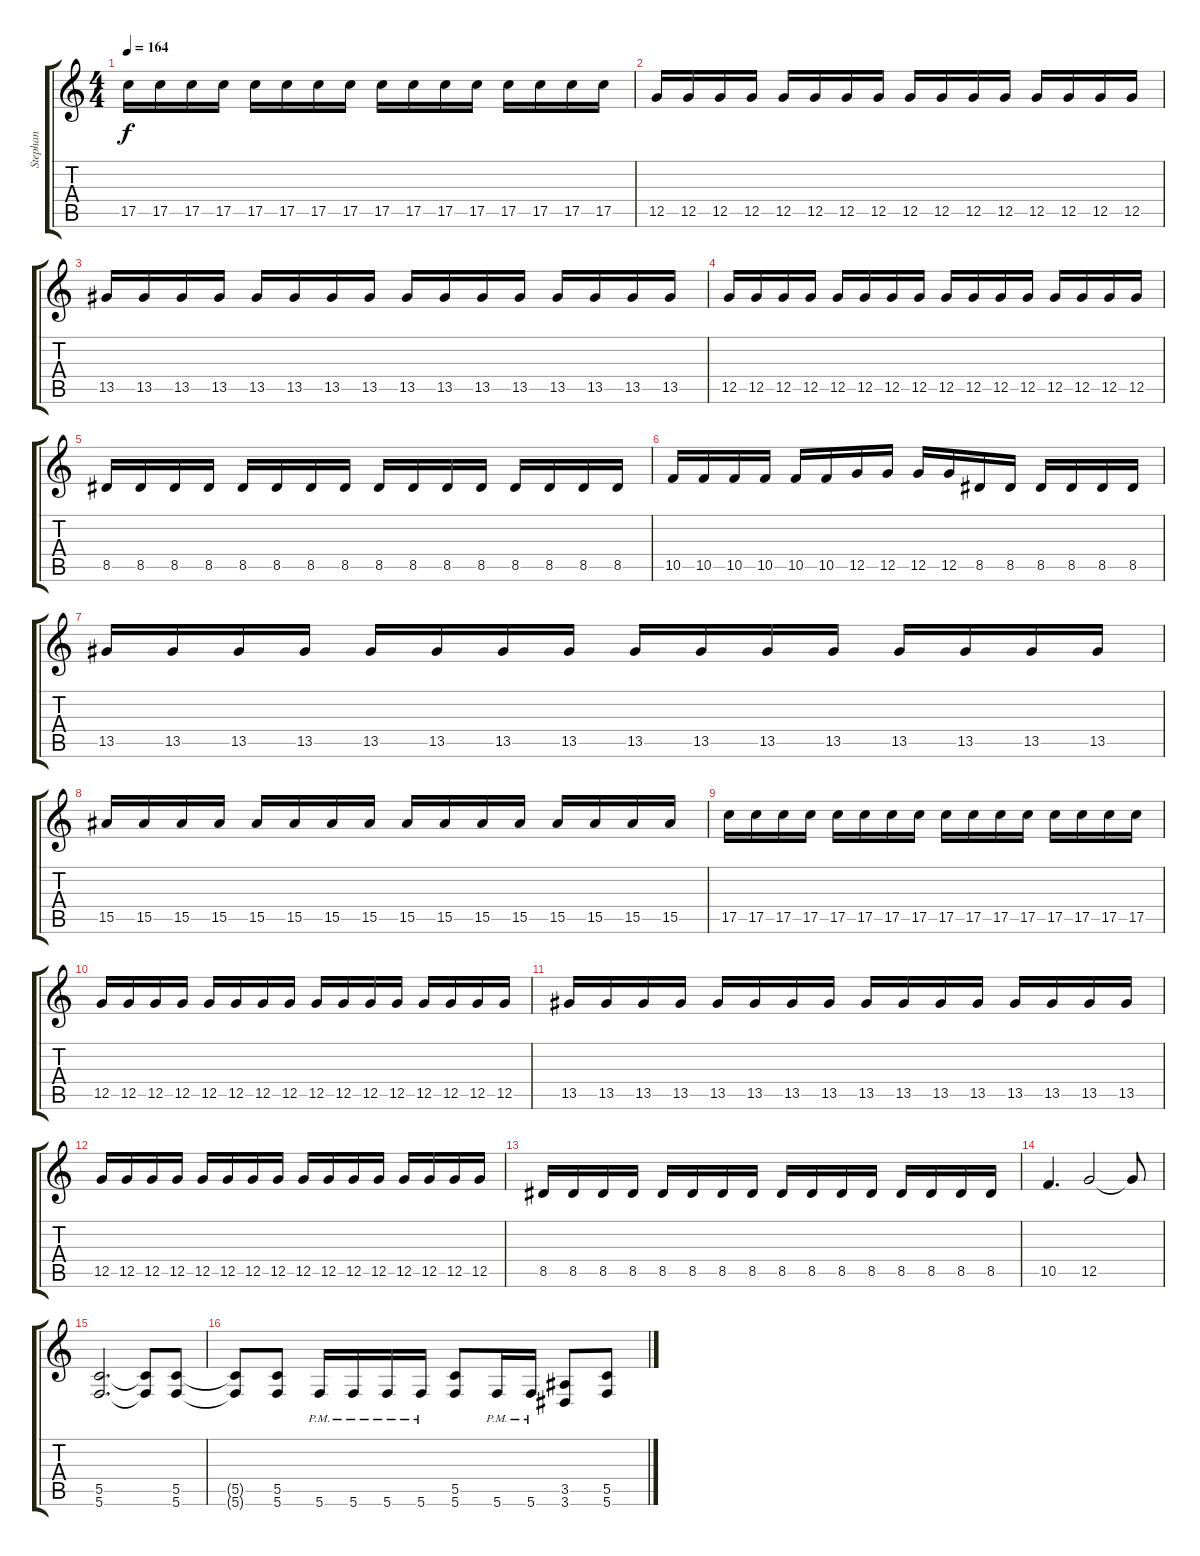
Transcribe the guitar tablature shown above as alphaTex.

\track ("Stephan" "Stephan") {instrument distortionguitar}
\staff {score tabs}
\tuning (D4 A3 F3 C3 G2 C2) {hide}
\ts (4 4)
\tempo 164
\clef g2
\ks c
17.5.16{dy f} 17.5.16 17.5.16 17.5.16 17.5.16 17.5.16 17.5.16 17.5.16 17.5.16 17.5.16 17.5.16 17.5.16 17.5.16 17.5.16 17.5.16 17.5.16 |
12.5.16 12.5.16 12.5.16 12.5.16 12.5.16 12.5.16 12.5.16 12.5.16 12.5.16 12.5.16 12.5.16 12.5.16 12.5.16 12.5.16 12.5.16 12.5.16 |
13.5.16 13.5.16 13.5.16 13.5.16 13.5.16 13.5.16 13.5.16 13.5.16 13.5.16 13.5.16 13.5.16 13.5.16 13.5.16 13.5.16 13.5.16 13.5.16 |
12.5.16 12.5.16 12.5.16 12.5.16 12.5.16 12.5.16 12.5.16 12.5.16 12.5.16 12.5.16 12.5.16 12.5.16 12.5.16 12.5.16 12.5.16 12.5.16 |
8.5.16 8.5.16 8.5.16 8.5.16 8.5.16 8.5.16 8.5.16 8.5.16 8.5.16 8.5.16 8.5.16 8.5.16 8.5.16 8.5.16 8.5.16 8.5.16 |
10.5.16 10.5.16 10.5.16 10.5.16 10.5.16 10.5.16 12.5.16 12.5.16 12.5.16 12.5.16 8.5.16 8.5.16 8.5.16 8.5.16 8.5.16 8.5.16 |
13.5.16 13.5.16 13.5.16 13.5.16 13.5.16 13.5.16 13.5.16 13.5.16 13.5.16 13.5.16 13.5.16 13.5.16 13.5.16 13.5.16 13.5.16 13.5.16 |
15.5.16 15.5.16 15.5.16 15.5.16 15.5.16 15.5.16 15.5.16 15.5.16 15.5.16 15.5.16 15.5.16 15.5.16 15.5.16 15.5.16 15.5.16 15.5.16 |
17.5.16 17.5.16 17.5.16 17.5.16 17.5.16 17.5.16 17.5.16 17.5.16 17.5.16 17.5.16 17.5.16 17.5.16 17.5.16 17.5.16 17.5.16 17.5.16 |
12.5.16 12.5.16 12.5.16 12.5.16 12.5.16 12.5.16 12.5.16 12.5.16 12.5.16 12.5.16 12.5.16 12.5.16 12.5.16 12.5.16 12.5.16 12.5.16 |
13.5.16 13.5.16 13.5.16 13.5.16 13.5.16 13.5.16 13.5.16 13.5.16 13.5.16 13.5.16 13.5.16 13.5.16 13.5.16 13.5.16 13.5.16 13.5.16 |
12.5.16 12.5.16 12.5.16 12.5.16 12.5.16 12.5.16 12.5.16 12.5.16 12.5.16 12.5.16 12.5.16 12.5.16 12.5.16 12.5.16 12.5.16 12.5.16 |
8.5.16 8.5.16 8.5.16 8.5.16 8.5.16 8.5.16 8.5.16 8.5.16 8.5.16 8.5.16 8.5.16 8.5.16 8.5.16 8.5.16 8.5.16 8.5.16 |
10.5.4{d} 12.5.2 12.5{t}.8 |
(5.5 5.6).2{d} (5.5{t} 5.6{t}).8 (5.5 5.6).8 |
(5.5{t} 5.6{t}).8 (5.5 5.6).8 5.6{pm}.16 5.6{pm}.16 5.6{pm}.16 5.6{pm}.16 (5.5 5.6).8 5.6{pm}.16 5.6{pm}.16 (3.5 3.6).8 (5.5 5.6).8
